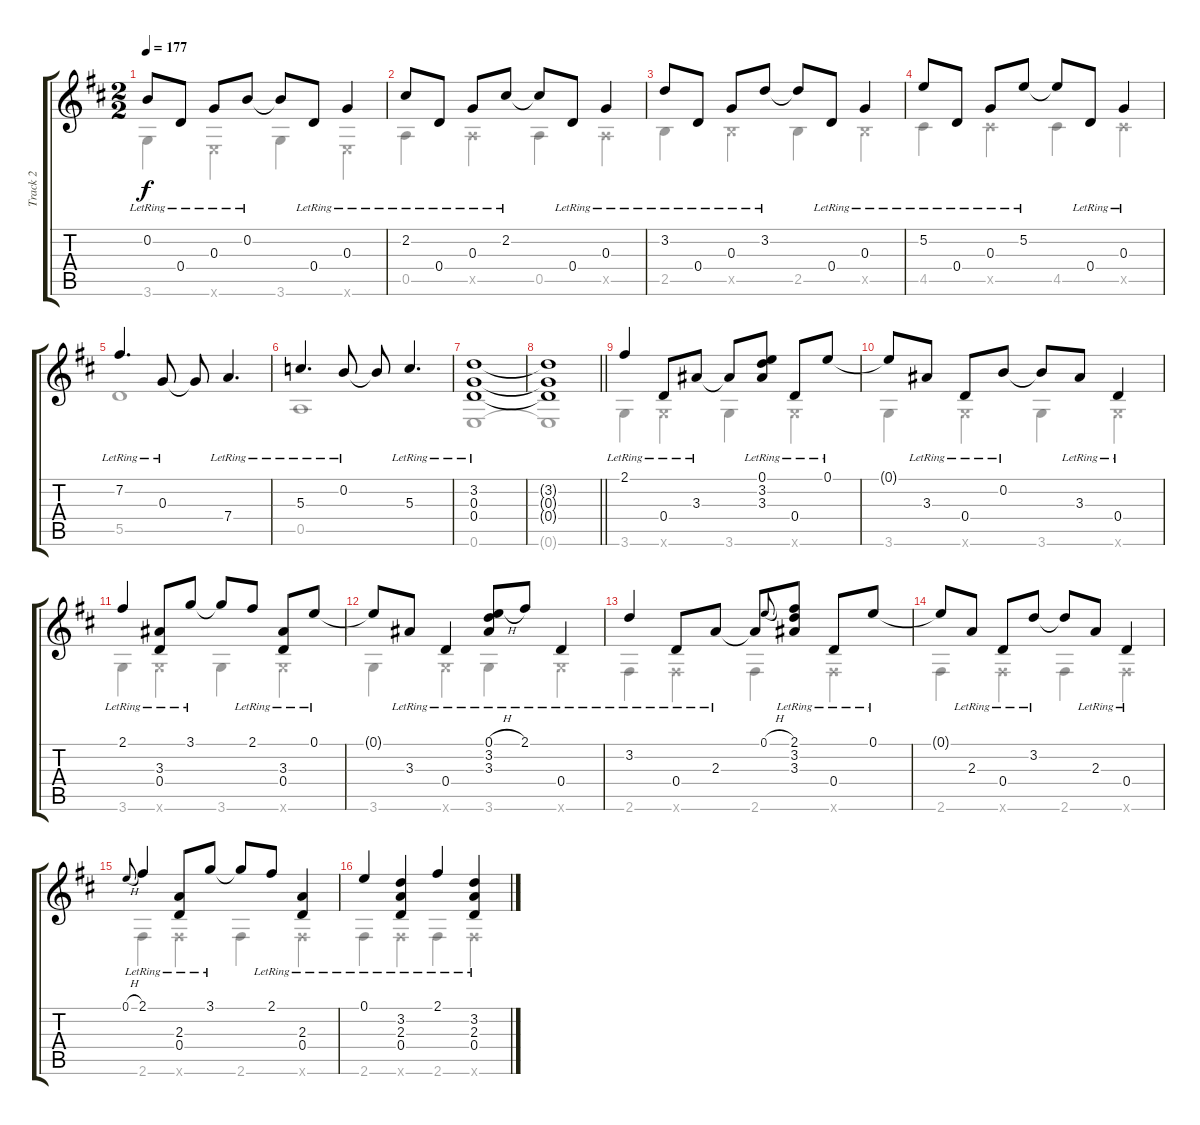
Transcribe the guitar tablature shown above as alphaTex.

\track ("Track 2" "Track 2") {instrument acousticguitarsteel}
\staff {score tabs}
\tuning (E4 B3 G3 D3 A2 E2) {hide}
\voice
\ts (2 2)
\tempo 177
\clef g2
\ks d
0.2{lr}.8{dy f} 0.4{lr}.8 0.3{lr}.8 0.2{lr}.8 0.2{t}.8 0.4{lr}.8 0.3{lr}.4 |
2.2{lr}.8 0.4{lr}.8 0.3{lr}.8 2.2{lr}.8 2.2{t}.8 0.4{lr}.8 0.3{lr}.4 |
3.2{lr}.8 0.4{lr}.8 0.3{lr}.8 3.2{lr}.8 3.2{t}.8 0.4{lr}.8 0.3{lr}.4 |
5.2{lr}.8 0.4{lr}.8 0.3{lr}.8 5.2{lr}.8 5.2{t}.8 0.4{lr}.8 0.3{lr}.4 |
7.2{lr}.4{d} 0.3{lr}.8 0.3{t}.8 7.4{lr}.4{d} |
5.3{lr}.4{d} 0.2{lr}.8 0.2{t}.8 5.3{lr}.4{d} |
(3.2{lr} 0.3{lr} 0.4{lr}).1 |
\barLineRight lightlight
(3.2{t} 0.3{t} 0.4{t}).1 |
2.1{lr}.4 0.4{lr}.8 3.3{lr}.8 3.3{t}.8 (0.1{lr} 3.2{lr} 3.3{lr}).8 0.4{lr}.8 0.1{lr}.8 |
0.1{t}.8 3.3{lr}.8 0.4{lr}.8 0.2{lr}.8 0.2{t}.8 3.3{lr}.8 0.4{lr}.4 |
2.1{lr}.4 (3.3{lr} 0.4{lr}).8 3.1{lr}.8 3.1{t}.8 2.1{lr}.8 (3.3{lr} 0.4{lr}).8 0.1{lr}.8 |
0.1{t}.8 3.3{lr}.8 0.4{lr}.4 (0.1{h lr} 3.2{lr} 3.3{lr}).8 2.1{lr}.8 0.4{lr}.4 |
3.2{lr}.4 0.4{lr}.8 2.3{lr}.8 2.3{t}.8 0.1{h}.8{gr onbeat} (2.1{lr} 3.2{lr} 3.3{lr}).8 0.4{lr}.8 0.1{lr}.8 |
0.1{t}.8 2.3{lr}.8 0.4{lr}.8 3.2{lr}.8 3.2{t}.8 2.3{lr}.8 0.4{lr}.4 |
0.1{h}.8{gr onbeat} 2.1{lr}.4 (2.3{lr} 0.4{lr}).8 3.1{lr}.8 3.1{t}.8 2.1{lr}.8 (2.3{lr} 0.4{lr}).4 |
0.1{lr}.4 (3.2{lr} 2.3{lr} 0.4{lr}).4 2.1{lr}.4 (3.2{lr} 2.3{lr} 0.4{lr}).4
\voice
\clef g2
\ottava regular
\simile none
\ks d
3.6.4{dy f} 0.6{x}.4 3.6.4 0.6{x}.4 |
0.5.4 0.5{x}.4 0.5.4 0.5{x}.4 |
2.5.4 2.5{x}.4 2.5.4 2.5{x}.4 |
4.5.4 4.5{x}.4 4.5.4 4.5{x}.4 |
5.5.1 |
0.5.1 |
0.6.1 |
\barLineRight lightlight
0.6{t}.1 |
3.6.4 3.6{x}.4 3.6.4 3.6{x}.4 |
3.6.4 3.6{x}.4 3.6.4 3.6{x}.4 |
3.6.4 3.6{x}.4 3.6.4 3.6{x}.4 |
3.6.4 3.6{x}.4 3.6.4 3.6{x}.4 |
2.6.4 2.6{x}.4 2.6.4 2.6{x}.4 |
2.6.4 2.6{x}.4 2.6.4 2.6{x}.4 |
2.6.4 2.6{x}.4 2.6.4 2.6{x}.4 |
2.6.4 2.6{x}.4 2.6.4 2.6{x}.4
